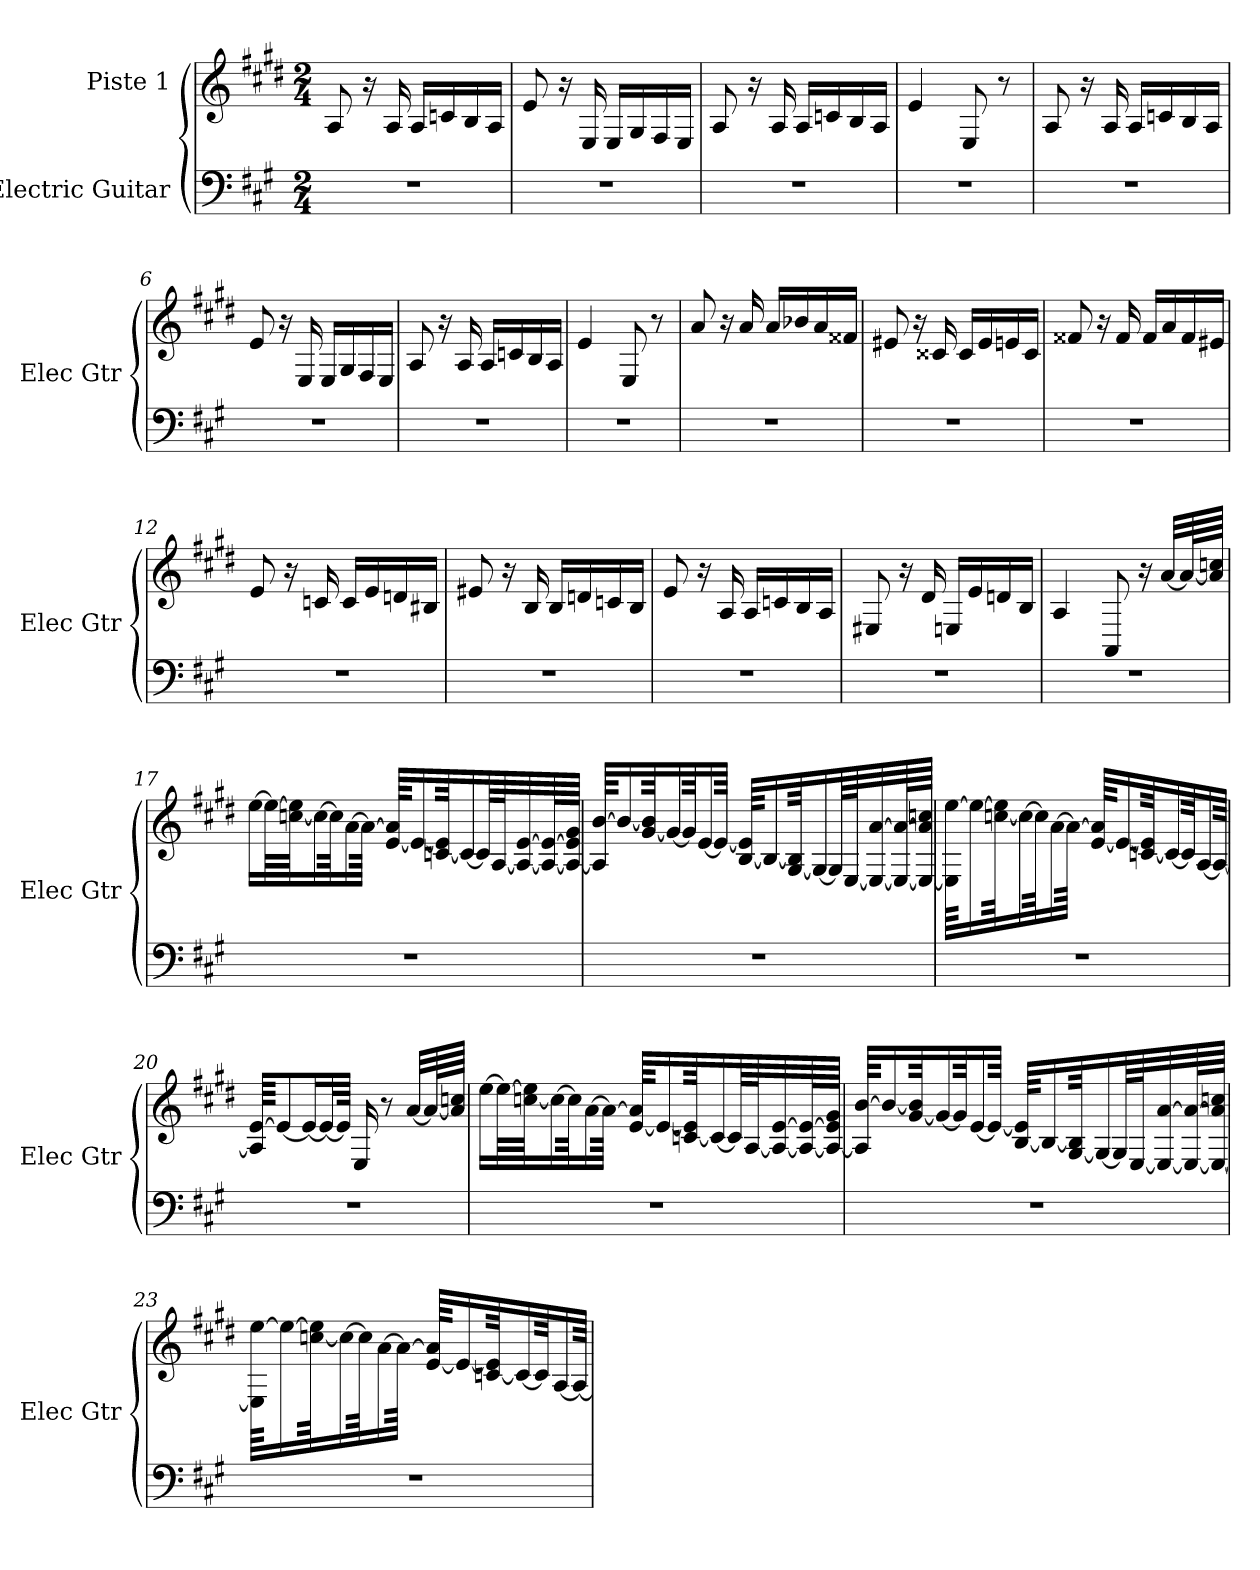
**kern	**kern
*part2	*part1
*staff2	*staff1
*I"Electric Guitar	*I"Piste 1
*I'Elec Gtr	*
*clefF4	*clefG2
*k[f#c#g#]	*k[f#c#g#d#]
*A:	*E:
*M2/4	*M2/4
=1	=1
2r	8A/
.	16r
.	16A/
.	16A/LL
.	16cn/
.	16B/
.	16A/JJ
=2	=2
2r	8e/
.	16r
.	16E/
.	16E/LL
.	16G#/
.	16F#/
.	16E/JJ
=3	=3
2r	8A/
.	16r
.	16A/
.	16A/LL
.	16cn/
.	16B/
.	16A/JJ
=4	=4
2r	4e/
.	8E/
.	8r
!!LO:LB:g=z
=5	=5
2r	8A/
.	16r
.	16A/
.	16A/LL
.	16cn/
.	16B/
.	16A/JJ
=6	=6
2r	8e/
.	16r
.	16E/
.	16E/LL
.	16G#/
.	16F#/
.	16E/JJ
=7	=7
2r	8A/
.	16r
.	16A/
.	16A/LL
.	16cn/
.	16B/
.	16A/JJ
=8	=8
2r	4e/
.	8E/
.	8r
=9	=9
2r	8a/
.	16r
.	16a/
.	16a/LL
.	16b-X/
.	16a/
.	16f##X/JJ
!!LO:LB:g=z
=10	=10
2r	8e#X/
.	16r
.	16c##X/
.	16c##/LL
.	16e#/
.	16en/
.	16c##/JJ
=11	=11
2r	8f##X/
.	16r
.	16f##/
.	16f##/LL
.	16a/
.	16f##/
.	16e#X/JJ
=12	=12
2r	8e/
.	16r
.	16cn/
.	16c/LL
.	16e/
.	16dn/
.	16B#X/JJ
=13	=13
2r	8e#X/
.	16r
.	16B/
.	16B/LL
.	16dn/
.	16cn/
.	16B/JJ
!!LO:LB:g=z
=14	=14
2r	8e/
.	16r
.	16A/
.	16A/LL
.	16cn/
.	16B/
.	16A/JJ
=15	=15
2r	8E#X/
.	16r
.	16d#/
.	16En/LL
.	16e/
.	16dn/
.	16B/JJ
=16	=16
2r	4A/
.	8AA/
.	16r
.	[32a/LLL
.	64a/L_
.	64a/] 64ccn/JJJJ
=17	=17
2r	[16ee\LL
.	64ee\LL_
.	[64ccn\ 64ee\]JJ
.	16cc\_
.	64cc\KK]
.	[16a\
.	64a\JJkk_
.	[64e/ 64a/]KKLL
.	16e/_
.	[64cn/ 64e/]KK
.	16c/_
.	64c/LL]
.	[64A/J
.	32A/_ [32e/
.	64A/_ 64e/_L
.	64A/_ 64e/] 64g#/JJJJ
!!LO:LB:g=z
=18	=18
2r	64A/] [64b/KKLL
.	16b/_
.	[64g#/ 64b/]KK
.	16g#/_
.	64g#/KK]
.	[16e/
.	64e/JJkk_
.	[64B/ 64e/]KKLL
.	16B/_
.	[64G#/ 64B/]KK
.	16G#/_
.	64G#/LL]
.	[64E/J
.	32E/_ [32a/
.	64E/_ 64a/_L
.	64E/_ 64a/] 64ccn/JJJJ
=19	=19
2r	64E\] [64ee\KKLL
.	16ee\_
.	[64ccn\ 64ee\]KK
.	16cc\_
.	64cc\KK]
.	[16a\
.	64a\JJkk_
.	[64e/ 64a/]KKLL
.	16e/_
.	[64cn/ 64e/]KK
.	16c/_
.	64c/KK]
.	[16A/
.	64A/JJkk_
=20	=20
2r	64A/] [64e/KKKL
.	8e/_
.	16e/L_
.	32e/L_
.	64e/JJJk]
.	16E/
.	8r
.	[32a/LLL
.	64a/L_
.	64a/] 64ccn/JJJJ
!!LO:PB:g=z
=21	=21
2r	[16ee\LL
.	64ee\LL_
.	[64ccn\ 64ee\]JJ
.	16cc\_
.	64cc\KK]
.	[16a\
.	64a\JJkk_
.	[64e/ 64a/]KKLL
.	16e/_
.	[64cn/ 64e/]KK
.	16c/_
.	64c/LL]
.	[64A/J
.	32A/_ [32e/
.	64A/_ 64e/_L
.	64A/_ 64e/] 64g#/JJJJ
=22	=22
2r	64A/] [64b/KKLL
.	16b/_
.	[64g#/ 64b/]KK
.	16g#/_
.	64g#/KK]
.	[16e/
.	64e/JJkk_
.	[64B/ 64e/]KKLL
.	16B/_
.	[64G#/ 64B/]KK
.	16G#/_
.	64G#/LL]
.	[64E/J
.	32E/_ [32a/
.	64E/_ 64a/_L
.	64E/_ 64a/] 64ccn/JJJJ
!!LO:LB:g=z
=23	=23
2r	64E\] [64ee\KKLL
.	16ee\_
.	[64ccn\ 64ee\]KK
.	16cc\_
.	64cc\KK]
.	[16a\
.	64a\JJkk_
.	[64e/ 64a/]KKLL
.	16e/_
.	[64cn/ 64e/]KK
.	16c/_
.	64c/KK]
.	[16A/
.	64A/JJkk_
=	=
*-	*-
